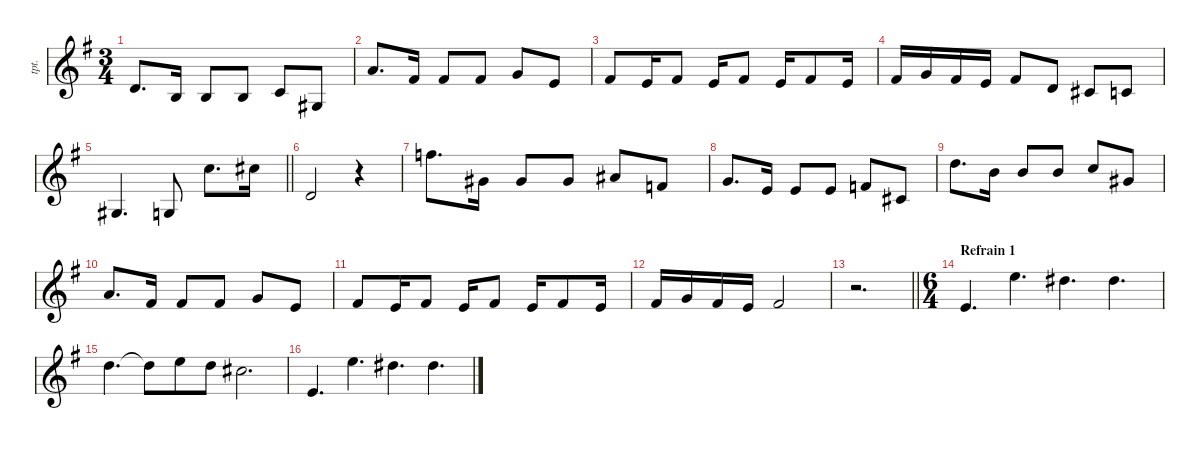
\defaultSystemsLayout 4
\hideDynamics
\bracketExtendMode groupsimilarinstruments
\otherSystemsTrackNameOrientation horizontal
\track ("Trumpet" "tpt.") {defaultSystemsLayout 4 instrument trumpet}
\staff {score}
\tuning (E4 B3 G3 D3 A2 E2)
\ts (3 4)
\tempo (120 hide)
\clef g2
\ks eminor
12.4{acc forcenatural}.8{d dy f beam Up} 9.4{acc forcenatural}.16{beam Up} 9.4{acc forcenatural}.8{beam Up} 9.4{acc forcenatural}.8{beam Up} 10.4{acc forcenatural}.8{beam Up} 11.5{acc #}.8{beam Up} |
12.5{acc forcenatural}.8{d ot 8vb beam Up} 9.5{acc #}.16{ot 8vb beam Up} 9.5{acc #}.8{ot 8vb beam Up} 9.5{acc #}.8{ot 8vb beam Up} 10.5{acc forcenatural}.8{ot 8vb beam Up} 7.5{acc forcenatural}.8{ot 8vb beam Up} |
9.5{acc #}.8{ot 8vb beam Up} 7.5{acc forcenatural}.16{ot 8vb beam Up} 9.5{acc #}.8{ot 8vb beam Up} 7.5{acc forcenatural}.16{ot 8vb beam Up} 9.5{acc #}.8{ot 8vb beam Up} 7.5{acc forcenatural}.16{ot 8vb beam Up} 9.5{acc #}.8{ot 8vb beam Up} 7.5{acc forcenatural}.16{ot 8vb beam Up} |
9.5{acc #}.16{ot 8vb beam Up} 10.5{acc forcenatural}.16{ot 8vb beam Up} 9.5{acc #}.16{ot 8vb beam Up} 7.5{acc forcenatural}.16{ot 8vb beam Up} 9.5{acc #}.8{ot 8vb beam Up} 5.5{acc forcenatural}.8{ot 8vb beam Up} 4.5{acc #}.8{ot 8vb beam Up} 3.5{acc forcenatural}.8{ot 8vb beam Up} |
\barLineRight lightlight
4.6{acc #}.4{d ot 8vb beam Up} 3.6{acc forcenatural}.8{ot 8vb beam Up} 5.3{acc forcenatural}.8{d ot 8vb beam Down} 6.3{acc #}.16{ot 8vb beam Down} |
7.3{acc forcenatural}.2{beam Up} r.4{beam Up} |
13.1{acc forcenatural}.8{d beam Down} 9.2{acc #}.16{beam Down} 9.2{acc #}.8{beam Up} 9.2{acc #}.8{beam Up} 11.2{acc #}.8{beam Up} 10.3{acc forcenatural}.8{beam Up} |
12.3{acc forcenatural}.8{d beam Up} 9.3{acc forcenatural}.16{beam Up} 9.3{acc forcenatural}.8{beam Up} 9.3{acc forcenatural}.8{beam Up} 10.3{acc forcenatural}.8{beam Up} 11.4{acc #}.8{beam Up} |
12.4{acc forcenatural}.8{d ot 8vb beam Down} 9.4{acc forcenatural}.16{ot 8vb beam Down} 9.4{acc forcenatural}.8{ot 8vb beam Up} 9.4{acc forcenatural}.8{ot 8vb beam Up} 10.4{acc forcenatural}.8{ot 8vb beam Up} 11.5{acc #}.8{ot 8vb beam Up} |
12.5{acc forcenatural}.8{d ot 8vb beam Up} 9.5{acc #}.16{ot 8vb beam Up} 9.5{acc #}.8{ot 8vb beam Up} 9.5{acc #}.8{ot 8vb beam Up} 10.5{acc forcenatural}.8{ot 8vb beam Up} 7.5{acc forcenatural}.8{ot 8vb beam Up} |
9.5{acc #}.8{ot 8vb beam Up} 7.5{acc forcenatural}.16{ot 8vb beam Up} 9.5{acc #}.8{ot 8vb beam Up} 7.5{acc forcenatural}.16{ot 8vb beam Up} 9.5{acc #}.8{ot 8vb beam Up} 7.5{acc forcenatural}.16{ot 8vb beam Up} 9.5{acc #}.8{ot 8vb beam Up} 7.5{acc forcenatural}.16{ot 8vb beam Up} |
9.5{acc #}.16{ot 8vb beam Up} 10.5{acc forcenatural}.16{ot 8vb beam Up} 9.5{acc #}.16{ot 8vb beam Up} 7.5{acc forcenatural}.16{ot 8vb beam Up} 9.5{acc #}.2{ot 8vb beam Up} |
\barLineRight lightlight
r.2{d beam Down} |
\ts (6 4)
\beaming (8 3 3 3 3)
\section ("" "Refrain 1")
0.6{acc forcenatural}.4{d ot 15mb beam Up} 17.2{acc forcenatural}.4{d beam Down} 16.2{acc #}.4{d beam Down} 16.2{acc #}.4{d beam Down} |
15.2{acc forcenatural}.4{d beam Down} 15.2{t acc forcenatural}.8{beam Down} 17.2{acc forcenatural}.8{beam Down} 15.2{acc forcenatural}.8{beam Down} 14.2{acc #}.2{d beam Down} |
0.6{acc forcenatural}.4{d ot 15mb beam Up} 17.2{acc forcenatural}.4{d beam Down} 16.2{acc #}.4{d beam Down} 16.2{acc #}.4{d beam Down}
